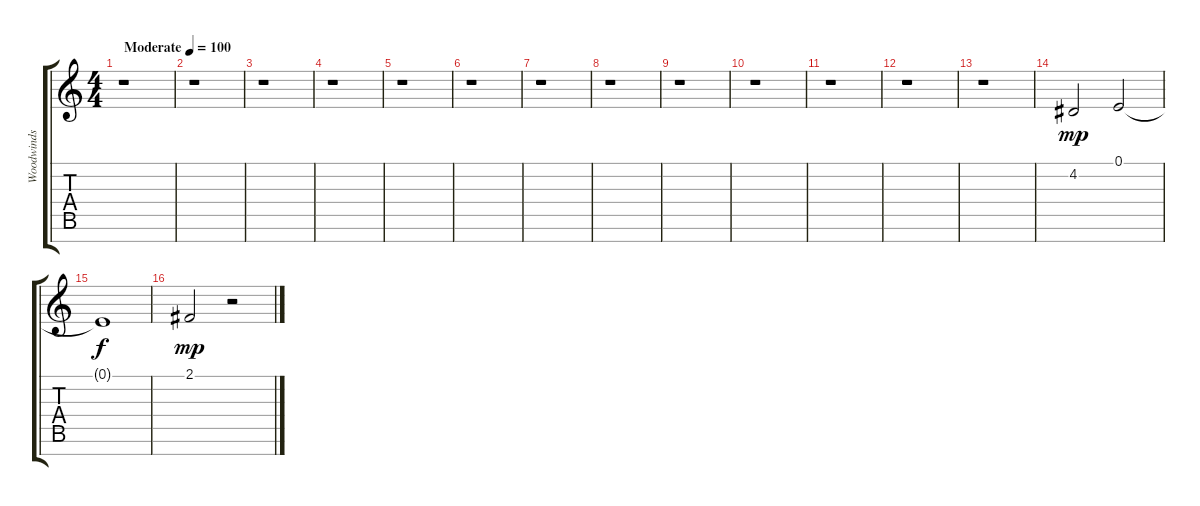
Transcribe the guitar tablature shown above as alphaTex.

\track ("Woodwinds" "Woodwinds") {instrument oboe}
\staff {score tabs}
\tuning (E4 B3 G3 D3 A2 E2 B1) {hide}
\ts (4 4)
\tempo (100 "Moderate")
\clef g2
\ks c
r.1{dy mp instrument oboe} |
r.1 |
r.1 |
r.1 |
r.1 |
r.1 |
r.1 |
r.1 |
r.1 |
r.1 |
r.1 |
r.1 |
r.1 |
4.2.2 0.1.2 |
0.1{t}.1{dy f} |
2.1.2{dy mp} r.2
